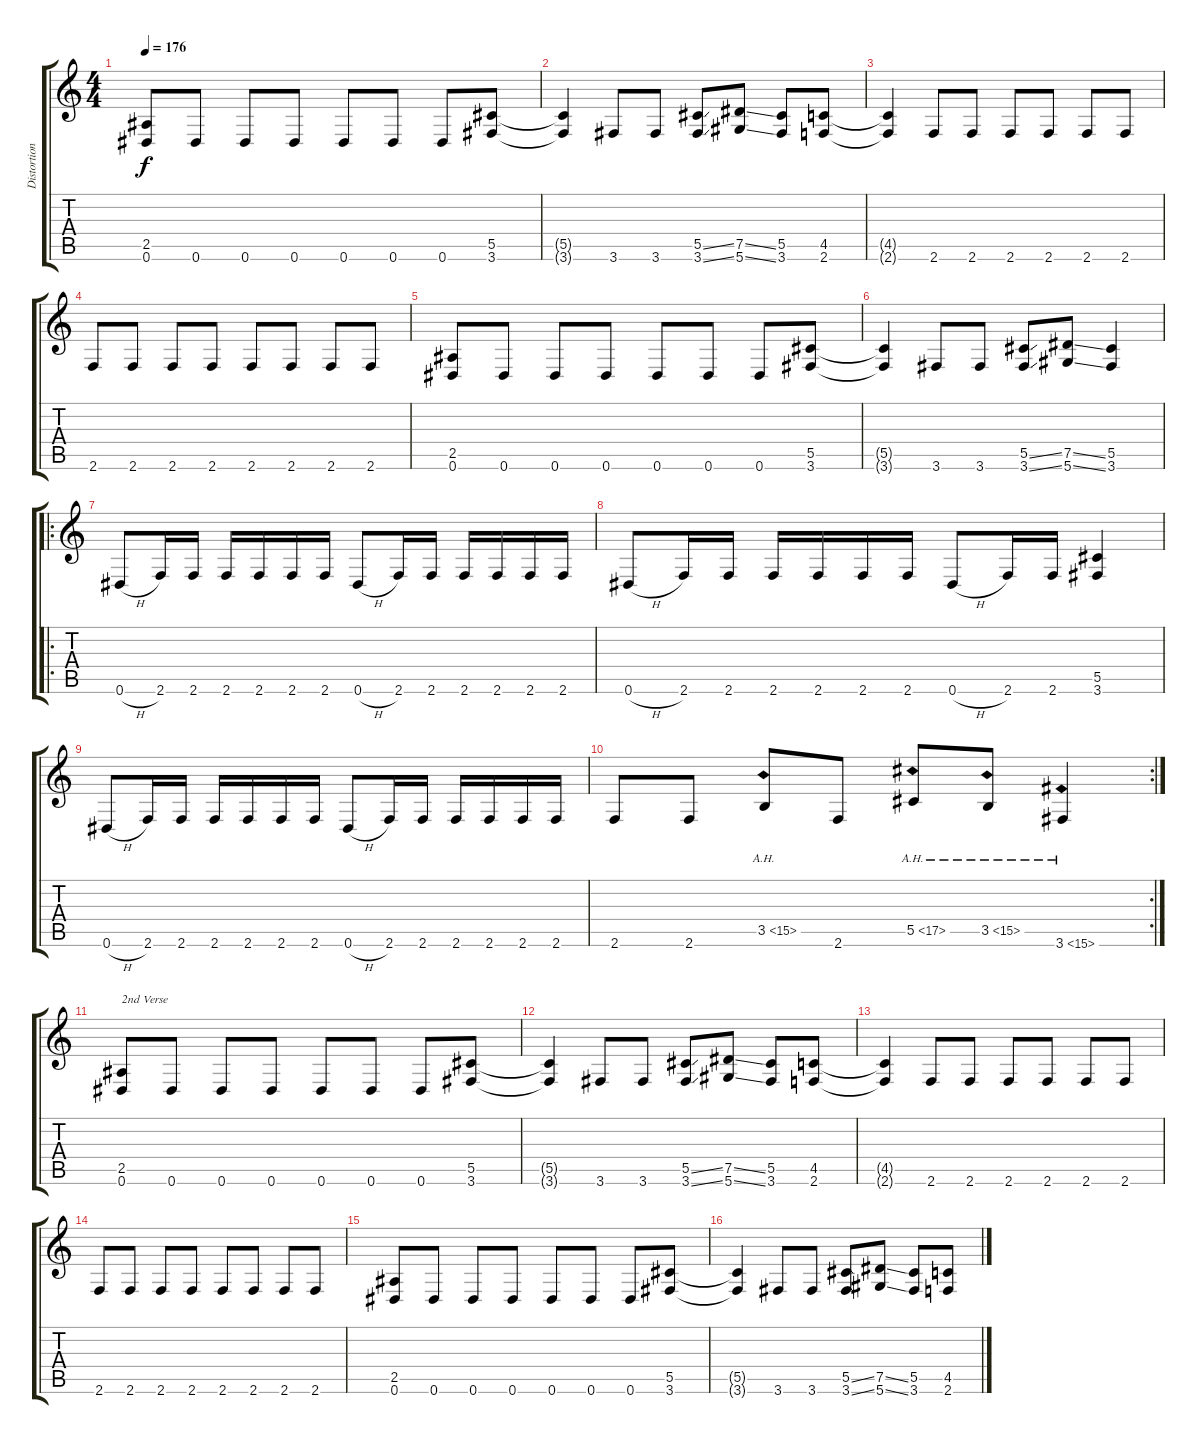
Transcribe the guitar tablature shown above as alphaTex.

\track ("Distortion Guitar II" "Distortion") {instrument distortionguitar}
\staff {score tabs}
\tuning (Eb4 Bb3 Gb3 Db3 Ab2 Eb2) {hide}
\ts (4 4)
\tempo 176
\clef g2
\ks c
(2.5 0.6).8{dy f} 0.6.8 0.6.8 0.6.8 0.6.8 0.6.8 0.6.8 (5.5 3.6).8 |
(5.5{t} 3.6{t}).4 3.6.8 3.6.8 (5.5{ss} 3.6{ss}).8 (7.5{ss} 5.6{ss}).8 (5.5 3.6).8 (4.5 2.6).8 |
(4.5{t} 2.6{t}).4 2.6.8 2.6.8 2.6.8 2.6.8 2.6.8 2.6.8 |
2.6.8 2.6.8 2.6.8 2.6.8 2.6.8 2.6.8 2.6.8 2.6.8 |
(2.5 0.6).8 0.6.8 0.6.8 0.6.8 0.6.8 0.6.8 0.6.8 (5.5 3.6).8 |
(5.5{t} 3.6{t}).4 3.6.8 3.6.8 (5.5{ss} 3.6{ss}).8 (7.5{ss} 5.6{ss}).8 (5.5 3.6).4 |
\ro
0.6{h}.8 2.6.16 2.6.16 2.6.16 2.6.16 2.6.16 2.6.16 0.6{h}.8 2.6.16 2.6.16 2.6.16 2.6.16 2.6.16 2.6.16 |
0.6{h}.8 2.6.16 2.6.16 2.6.16 2.6.16 2.6.16 2.6.16 0.6{h}.8 2.6.16 2.6.16 (5.5 3.6).4 |
0.6{h}.8 2.6.16 2.6.16 2.6.16 2.6.16 2.6.16 2.6.16 0.6{h}.8 2.6.16 2.6.16 2.6.16 2.6.16 2.6.16 2.6.16 |
\rc 2
2.6.8 2.6.8 3.5{ah 12}.8 2.6.8 5.5{ah 12}.8 3.5{ah 12}.8 3.6{ah 12}.4 |
(2.5 0.6).8{txt "2nd Verse "} 0.6.8 0.6.8 0.6.8 0.6.8 0.6.8 0.6.8 (5.5 3.6).8 |
(5.5{t} 3.6{t}).4 3.6.8 3.6.8 (5.5{ss} 3.6{ss}).8 (7.5{ss} 5.6{ss}).8 (5.5 3.6).8 (4.5 2.6).8 |
(4.5{t} 2.6{t}).4 2.6.8 2.6.8 2.6.8 2.6.8 2.6.8 2.6.8 |
2.6.8 2.6.8 2.6.8 2.6.8 2.6.8 2.6.8 2.6.8 2.6.8 |
(2.5 0.6).8 0.6.8 0.6.8 0.6.8 0.6.8 0.6.8 0.6.8 (5.5 3.6).8 |
(5.5{t} 3.6{t}).4 3.6.8 3.6.8 (5.5{ss} 3.6{ss}).8 (7.5{ss} 5.6{ss}).8 (5.5 3.6).8 (4.5 2.6).8
